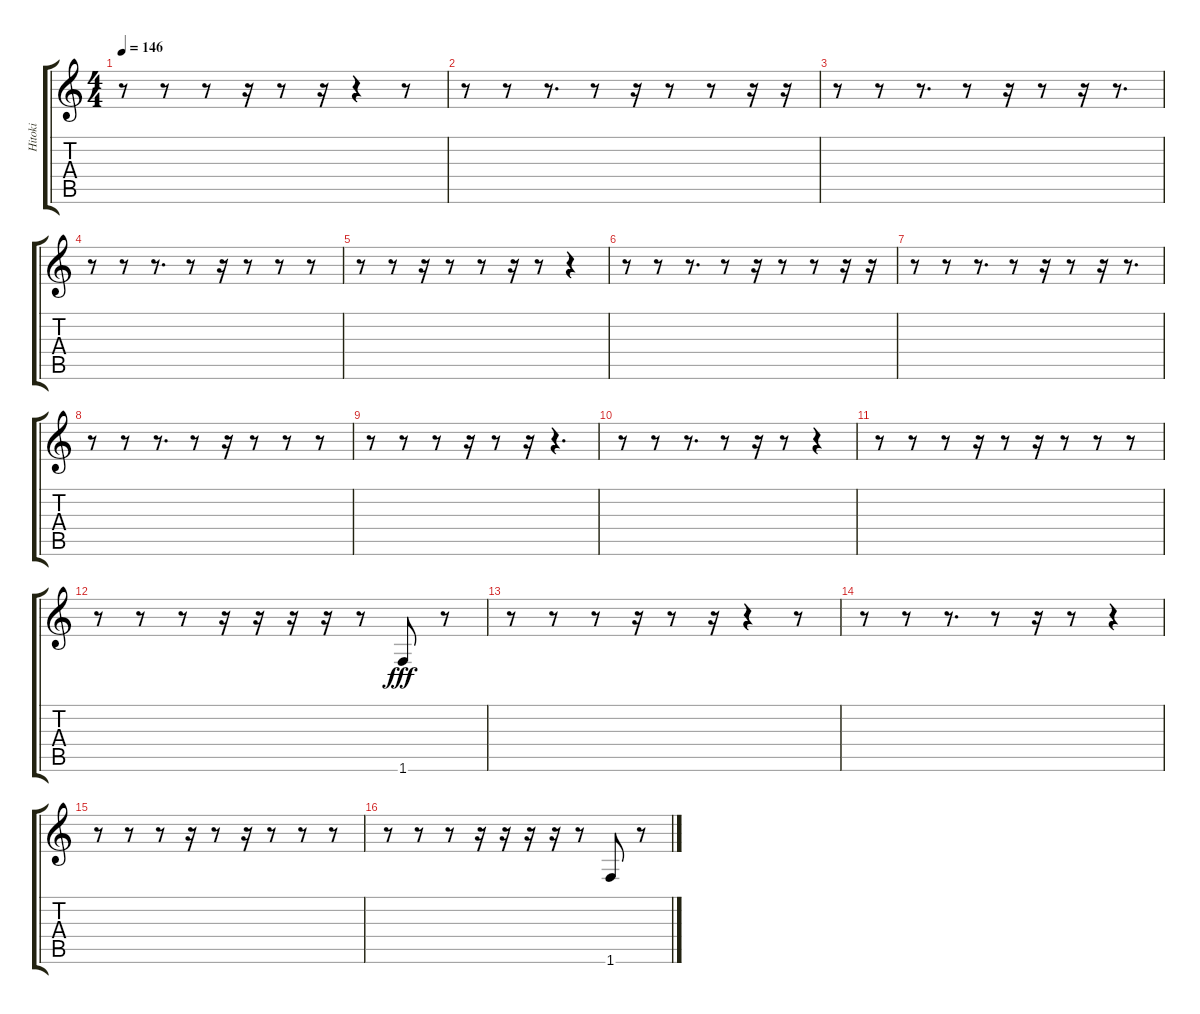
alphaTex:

\track ("Hitoki " "Hitoki ") {instrument electricbassfinger}
\staff {score tabs}
\tuning (E4 B3 G3 D3 A2 E2) {hide}
\ts (4 4)
\tempo 146
\clef g2
\ks c
r.8{dy fff} r.8 r.8 r.16 r.8 r.16 r.4 r.8 |
r.8 r.8 r.8{d} r.8 r.16 r.8 r.8 r.16 r.16 |
r.8 r.8 r.8{d} r.8 r.16 r.8 r.16 r.8{d} |
r.8 r.8 r.8{d} r.8 r.16 r.8 r.8 r.8 |
r.8 r.8 r.16 r.8 r.8 r.16 r.8 r.4 |
r.8 r.8 r.8{d} r.8 r.16 r.8 r.8 r.16 r.16 |
r.8 r.8 r.8{d} r.8 r.16 r.8 r.16 r.8{d} |
r.8 r.8 r.8{d} r.8 r.16 r.8 r.8 r.8 |
r.8 r.8 r.8 r.16 r.8 r.16 r.4{d} |
r.8 r.8 r.8{d} r.8 r.16 r.8 r.4 |
r.8 r.8 r.8 r.16 r.8 r.16 r.8 r.8 r.8 |
r.8 r.8 r.8 r.16 r.16 r.16 r.16 r.8 1.6.8 r.8 |
r.8 r.8 r.8 r.16 r.8 r.16 r.4 r.8 |
r.8 r.8 r.8{d} r.8 r.16 r.8 r.4 |
r.8 r.8 r.8 r.16 r.8 r.16 r.8 r.8 r.8 |
r.8 r.8 r.8 r.16 r.16 r.16 r.16 r.8 1.6.8 r.8
